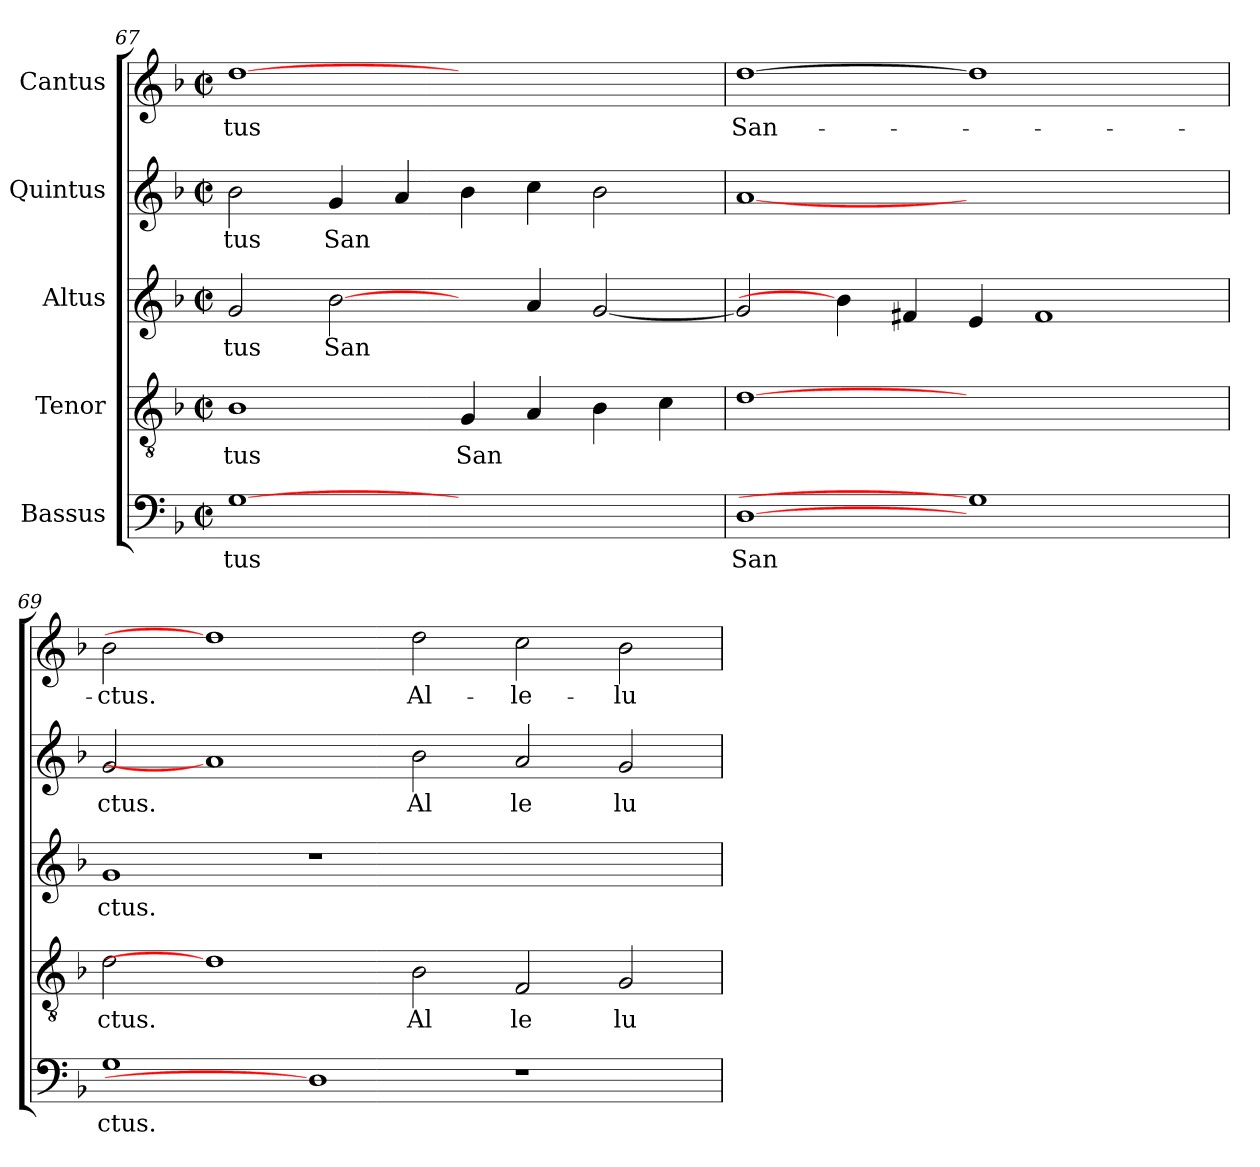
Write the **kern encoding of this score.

**kern	**text	**kern	**text	**kern	**text	**kern	**text	**kern	**text
*part5	*part5	*part4	*part4	*part3	*part3	*part2	*part2	*part1	*part1
*staff5	*staff5	*staff4	*staff4	*staff3	*staff3	*staff2	*staff2	*staff1	*staff1
*I"Bassus	*	*I"Tenor	*	*I"Altus	*	*I"Quintus	*	*I"Cantus	*
!!LO:PB:g=z
*clefF4	*	*clefGv2	*	*clefG2	*	*clefG2	*	*clefG2	*
*k[b-]	*	*k[b-]	*	*k[b-]	*	*k[b-]	*	*k[b-]	*
*F:	*	*F:	*	*F:	*	*F:	*	*F:	*
*M2/2	*	*M2/2	*	*M2/2	*	*M2/2	*	*M2/2	*
*met(c|)	*	*met(c|)	*	*met(c|)	*	*met(c|)	*	*met(c|)	*
=67	=67	=67	=67	=67	=67	=67	=67	=67	=67
!	!LO:LY:b:cj	!	!LO:LY:b:cj	!	!LO:LY:b:cj	!	!LO:LY:b:cj	!	!LO:LY:b:cj
[1G	tus	1B-	tus	2g/	tus	2b-\	tus	[1dd	tus
!	!	!	!	!	!LO:LY:b:cj	!	!LO:LY:b:cj	!	!
.	.	.	.	[2b-\	San-	4g/	San	.	.
!	!	!	!	!	!	!	!LO:LY:b:cj	!	!
.	.	.	.	.	.	4a/	.	.	.
!	!	!	!LO:LY:b:cj	!	!	!	!LO:LY:b:cj	!	!
1ryy	.	4G/	San	4ryy	.	4b-\	.	1ryy	.
!	!	!	!LO:LY:b:cj	!	!LO:LY:b:cj	!	!LO:LY:b:cj	!	!
.	.	4A/	.	4a/	--	4cc\	.	.	.
!	!	!	!LO:LY:b:cj	!	!LO:LY:b:cj	!	!LO:LY:b:cj	!	!
.	.	4B-\	.	[<2g/	--	2b-\	.	.	.
!	!	!	!LO:LY:b:cj	!	!	!	!	!	!
.	.	4c\	.	.	.	.	.	.	.
=68	=68	=68	=68	=68	=68	=68	=68	=68	=68
!	!LO:LY:b:cj	!	!LO:LY:b:cj	!	!LO:LY:b:cj	!	!LO:LY:b:cj	!	!LO:LY:b:cj
[1D	San	[1d	.	2g/]	--	[1a	.	[1dd	San-
.	.	.	.	4b-\]	.	.	.	.	.
!	!	!	!	!	!LO:LY:b:cj	!	!	!	!
.	.	.	.	4f#/	--	.	.	.	.
!	!	!	!	!	!LO:LY:b:cj	!	!	!	!
1G]	.	1ryy	.	4e/	--	1ryy	.	1dd]	.
!	!	!	!	!	!LO:LY:b:cj	!	!	!	!
.	.	.	.	1f#	--	.	.	.	.
4ryy	.	4ryy	.	.	.	4ryy	.	4ryy	.
=69	=69	=69	=69	=69	=69	=69	=69	=69	=69
!	!LO:LY:b:cj	!	!LO:LY:b:cj	!	!LO:LY:b:cj	!	!LO:LY:b:cj	!	!LO:LY:b:cj
1G	ctus.	2d\	ctus.	1g	-ctus.	2g/	ctus.	2b-\	-ctus.
.	.	1d]	.	.	.	1a]	.	1dd]	.
1D]	.	.	.	1r	.	.	.	.	.
!	!	!	!LO:LY:b:cj	!	!	!	!LO:LY:b:cj	!	!LO:LY:b:cj
.	.	2B-\	Al	.	.	2b-\	Al	2dd\	Al-
!	!	!	!LO:LY:b:cj	!	!	!	!LO:LY:b:cj	!	!LO:LY:b:cj
1r	.	2F/	le	1ryy	.	2a/	le	2cc\	-le-
!	!	!	!LO:LY:b:cj	!	!	!	!LO:LY:b:cj	!	!LO:LY:b:cj
.	.	2G/	lu	.	.	2g/	lu	2b-\	-lu-
=	=	=	=	=	=	=	=	=	=
*-	*-	*-	*-	*-	*-	*-	*-	*-	*-
